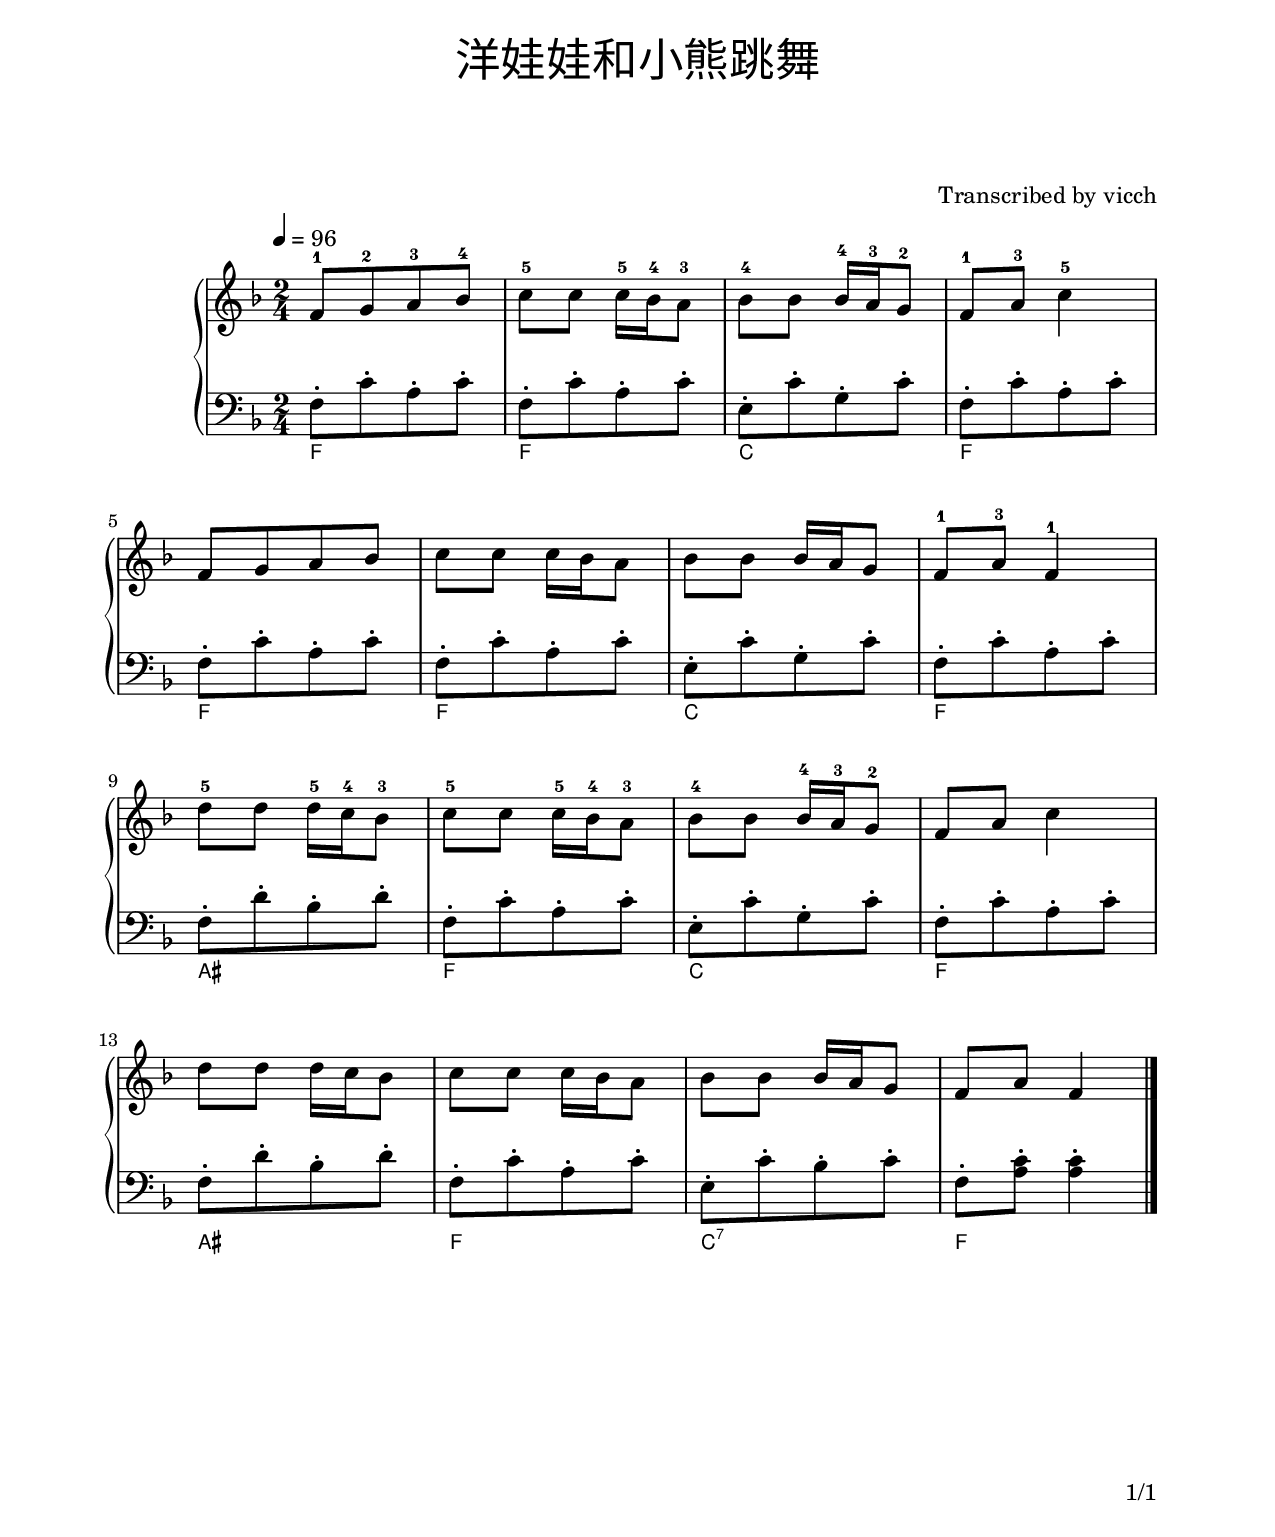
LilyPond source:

\version "2.24.3"
\include "../template.v1.ly"

\header {
  title = \markup \override #'((font-name . "FangSong")(font-size . 6)) "洋娃娃和小熊跳舞"
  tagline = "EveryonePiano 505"
}

\markup \vspace #1.25

C      = { e8^.[ c'8^. g8^.  c'8^.] }
Cseven = { e8^.[ c'8^. bf8^. c'8^.] }
F      = { f8^.[ c'8^. a8^.  c'8^.] }
As     = { f8^.[ d'8^. bf8^. d'8^.] }

\score {
  \new PianoStaff <<
    \new Staff {
      \tempo 4 = 96
      \clef treble
      \key f \major
      \time 2/4
      
      f'8^1[  g'8^2 a'8^3           bf'8^4] | c''8^5 c''8 c''16^5 bf'16^4 a'8^3 | bf'8^4 bf'8 bf'16^4 a'16^3 g'8^2 | f'8^1 a'8^3 c''4^5 | \break
      f'8[    g'8   a'8             bf'8]   | c''8   c''8 c''16   bf'16   a'8   | bf'8   bf'8 bf'16 a'16   g'8     | f'8^1 a'8^3 f'4^1  | \break
      d''8^5  d''8  d''16^5 c''16^4 bf'8^3  | c''8^5 c''8 c''16^5 bf'16^4 a'8^3 | bf'8^4 bf'8 bf'16^4 a'16^3 g'8^2 | f'8 a'8 c''4       | \break
      d''8    d''8  d''16   c''16   bf'8    | c''8   c''8 c''16   bf'16   a'8   | bf'8   bf'8 bf'16   a'16   g'8   | f'8 a'8 f'4        | \bar "|."
    }
    \new Staff {
      \clef bass
      \key f \major
      \time 2/4
      
      \F  | \F | \C      | \F |
      \F  | \F | \C      | \F |
      \As | \F | \C      | \F |
      \As | \F | \Cseven | f8^. <<a8 c'8^.>> <<a4 c'4^.>> |
    }
    \chords {
      f2  | f2 | c2   | f2 |
      f2  | f2 | c2   | f2 |
      as2 | f2 | c2   | f2 |
      as2 | f2 | c2:7 | f2 |
    }
  >>
  \layout {}
  \midi {}
}

